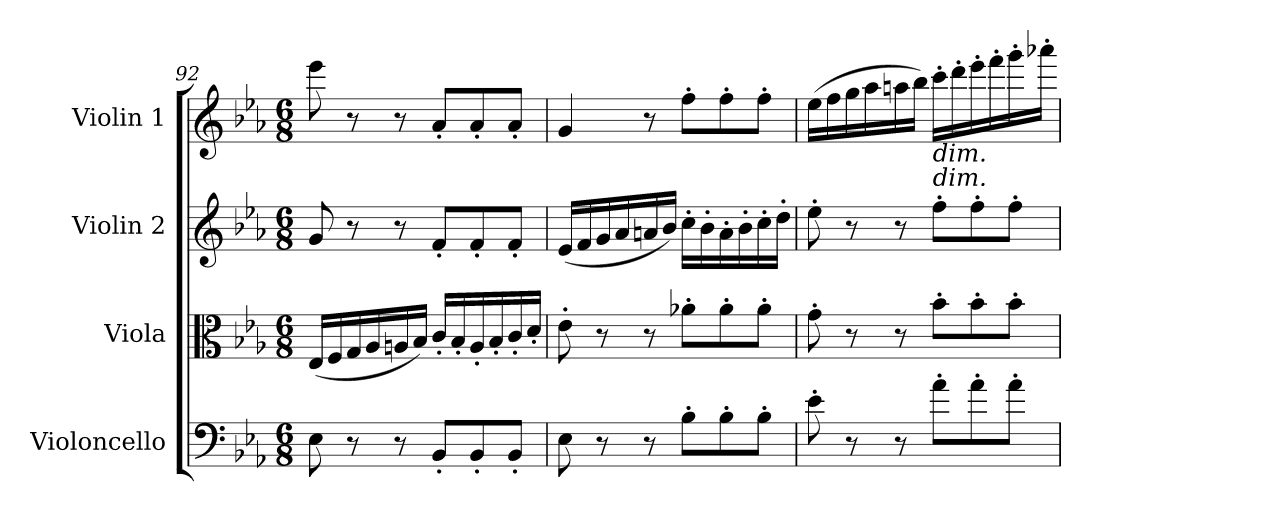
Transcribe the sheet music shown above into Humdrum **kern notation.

**kern	**kern	**kern	**kern
*part4	*part3	*part2	*part1
*staff4	*staff3	*staff2	*staff1
*I"Violoncello	*I"Viola	*I"Violin 2	*I"Violin 1
*I'Vc	*I'Vla	*I'Vln	*I'Vln
*clefF4	*clefC3	*clefG2	*clefG2
*k[b-e-a-]	*k[b-e-a-]	*k[b-e-a-]	*k[b-e-a-]
*M6/8	*M6/8	*M6/8	*M6/8
=92	=92	=92	=92
8E-\	(16E-/LL	8g/	8eee-\
.	16F/	.	.
8r	16G/	8r	8r
.	16A-/	.	.
8r	16An/	8r	8r
.	16B-/JJ)	.	.
8BB-'/L	16c'/LL	8f'/L	8a-'/L
.	16B-'/	.	.
8BB-'/	16A'/	8f'/	8a-'/
.	16B-'/	.	.
8BB-'/J	16c'/	8f'/J	8a-'/J
.	16d'/JJ	.	.
!!LO:LB:g=z
=93	=93	=93	=93
8E-\	8e-'\	(16e-/LL	4g/
.	.	16f/	.
8r	8r	16g/	.
.	.	16a-/	.
8r	8r	16an/	8r
.	.	16b-/JJ)	.
8B-'\L	8a-X'\L	16cc'\LL	8ff'\L
.	.	16b-'\	.
8B-'\	8a-'\	16a'\	8ff'\
.	.	16b-'\	.
8B-'\J	8a-'\J	16cc'\	8ff'\J
.	.	16dd'\JJ	.
=94	=94	=94	=94
8e-'\	8g'\	8ee-'\	(16ee-\LL
.	.	.	16ff\
8r	8r	8r	16gg\
.	.	.	16aa-\
8r	8r	8r	16aan\
.	.	.	16bb-\JJ)
!	!	!	!LO:TX:b:i:t=dim.
!	!	!	!LO:TX:b:i:t=dim.
8a-'\L	8b-'\L	8ff'\L	16ccc'\LL
.	.	.	16ddd'\
8a-'\	8b-'\	8ff'\	16eee-'\
.	.	.	16fff'\
8a-'\J	8b-'\J	8ff'\J	16ggg'\
.	.	.	16aaa-X'\JJ
=	=	=	=
*-	*-	*-	*-
